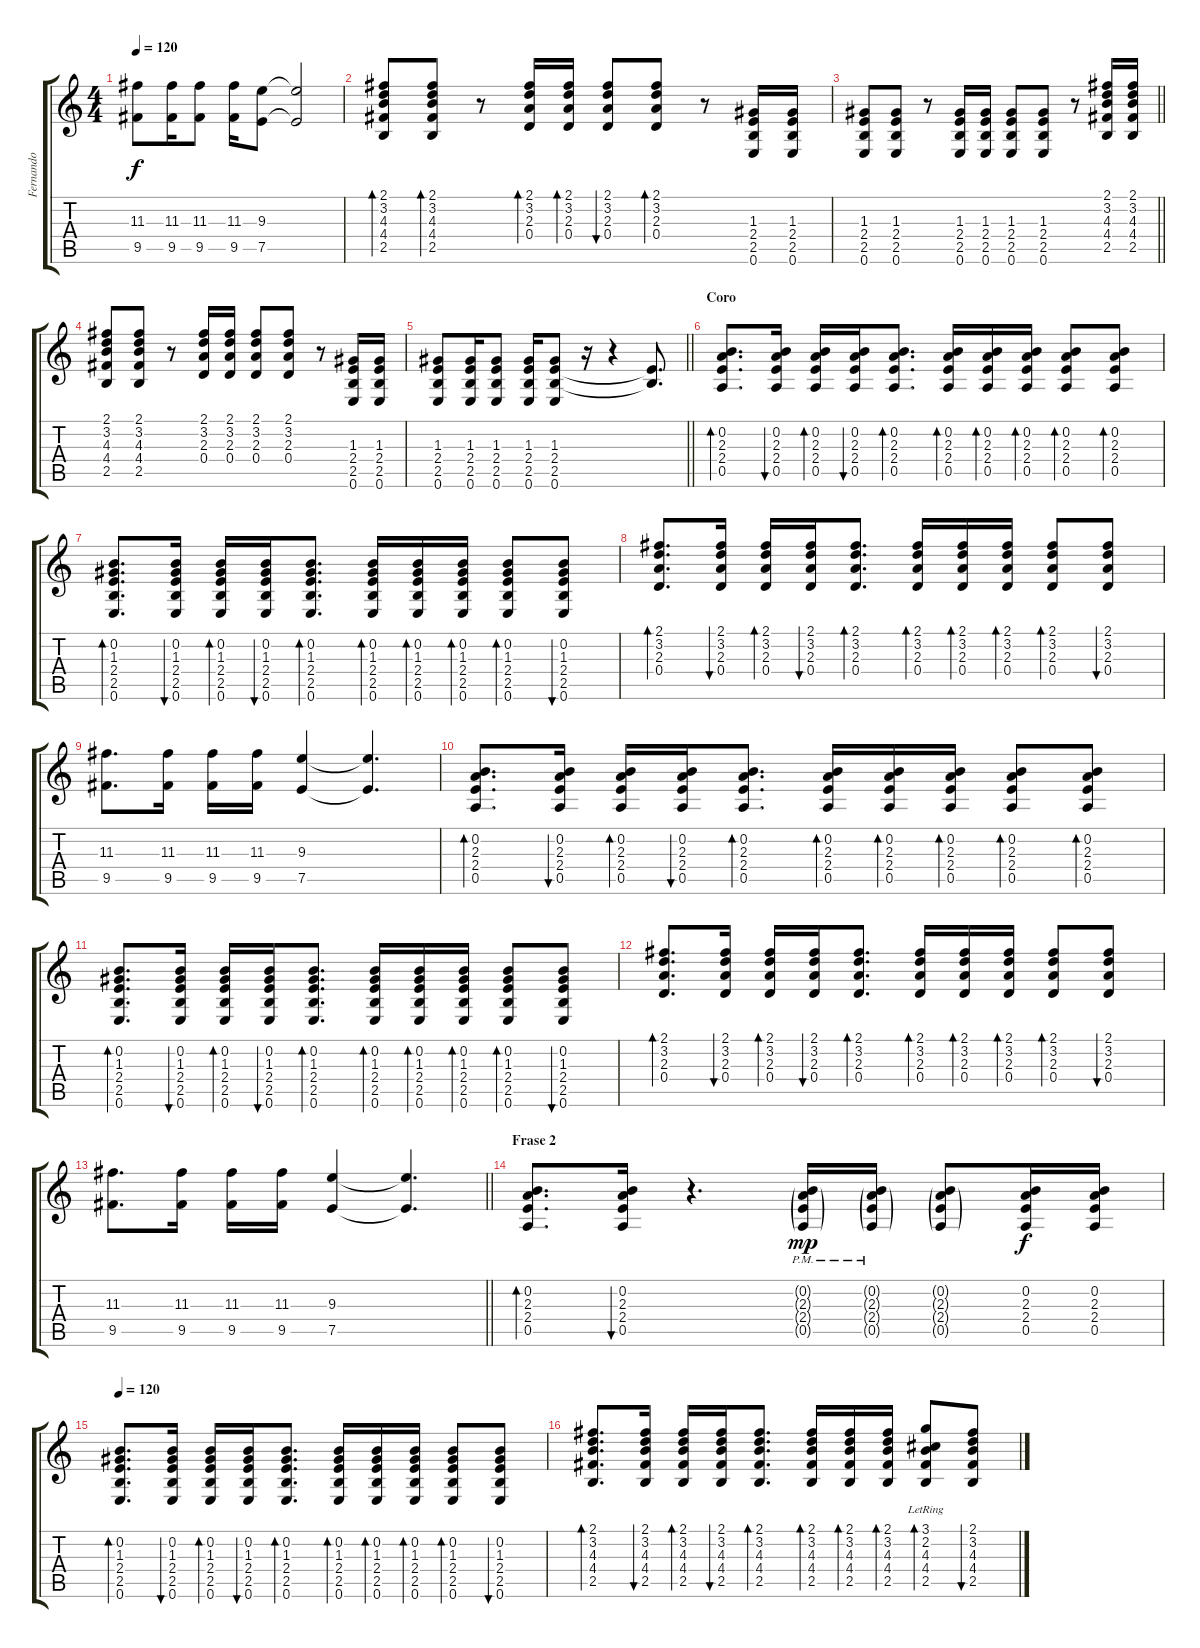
\track ("Fernando" "Fernando") {instrument acousticguitarsteel}
\staff {score tabs}
\tuning (E4 B3 G3 D3 A2 E2) {hide}
\ts (4 4)
\tempo 120
\clef g2
\ks c
(11.3 9.5).8{dy f} (11.3 9.5).16 (11.3 9.5).8 (11.3 9.5).16 (9.3 7.5).8 (9.3{t} 7.5{t}).2 |
(2.1 3.2 4.3 4.4 2.5).8{bd 60} (2.1 3.2 4.3 4.4 2.5).8{bd 60} r.8 (2.1 3.2 2.3 0.4).16{bd 60} (2.1 3.2 2.3 0.4).16{bd 60} (2.1 3.2 2.3 0.4).8{bu 60} (2.1 3.2 2.3 0.4).8{bd 60} r.8 (1.3 2.4 2.5 0.6).16 (1.3 2.4 2.5 0.6).16 |
\barLineRight lightlight
(1.3 2.4 2.5 0.6).8 (1.3 2.4 2.5 0.6).8 r.8 (1.3 2.4 2.5 0.6).16 (1.3 2.4 2.5 0.6).16 (1.3 2.4 2.5 0.6).8 (1.3 2.4 2.5 0.6).8 r.8 (2.1 3.2 4.3 4.4 2.5).16 (2.1 3.2 4.3 4.4 2.5).16 |
(2.1 3.2 4.3 4.4 2.5).8 (2.1 3.2 4.3 4.4 2.5).8 r.8 (2.1 3.2 2.3 0.4).16 (2.1 3.2 2.3 0.4).16 (2.1 3.2 2.3 0.4).8 (2.1 3.2 2.3 0.4).8 r.8 (1.3 2.4 2.5 0.6).16 (1.3 2.4 2.5 0.6).16 |
\barLineRight lightlight
(1.3 2.4 2.5 0.6).8 (1.3 2.4 2.5 0.6).16 (1.3 2.4 2.5 0.6).8 (1.3 2.4 2.5 0.6).16 (1.3 2.4 2.5 0.6).8 r.16 r.4 (2.4{t} 2.5{t}).8{d} |
\section ("" "Coro")
(0.2 2.3 2.4 0.5).8{d bd 60} (0.2 2.3 2.4 0.5).16{bu 60} (0.2 2.3 2.4 0.5).16{bd 60} (0.2 2.3 2.4 0.5).16{bu 60} (0.2 2.3 2.4 0.5).8{d bd 60} (0.2 2.3 2.4 0.5).16{bd 60} (0.2 2.3 2.4 0.5).16{bd 60} (0.2 2.3 2.4 0.5).16{bd 60} (0.2 2.3 2.4 0.5).8{bd 60} (0.2 2.3 2.4 0.5).8{bd 60} |
(0.2 1.3 2.4 2.5 0.6).8{d bd 60} (0.2 1.3 2.4 2.5 0.6).16{bu 60} (0.2 1.3 2.4 2.5 0.6).16{bd 60} (0.2 1.3 2.4 2.5 0.6).16{bu 60} (0.2 1.3 2.4 2.5 0.6).8{d bd 60} (0.2 1.3 2.4 2.5 0.6).16{bd 60} (0.2 1.3 2.4 2.5 0.6).16{bd 60} (0.2 1.3 2.4 2.5 0.6).16{bd 60} (0.2 1.3 2.4 2.5 0.6).8{bd 60} (0.2 1.3 2.4 2.5 0.6).8{bu 60} |
(2.1 3.2 2.3 0.4).8{d bd 60} (2.1 3.2 2.3 0.4).16{bu 60} (2.1 3.2 2.3 0.4).16{bd 60} (2.1 3.2 2.3 0.4).16{bu 60} (2.1 3.2 2.3 0.4).8{d bd 60} (2.1 3.2 2.3 0.4).16{bd 60} (2.1 3.2 2.3 0.4).16{bd 60} (2.1 3.2 2.3 0.4).16{bd 60} (2.1 3.2 2.3 0.4).8{bd 60} (2.1 3.2 2.3 0.4).8{bu 60} |
(11.3 9.5).8{d} (11.3 9.5).16 (11.3 9.5).16 (11.3 9.5).16 (9.3 7.5).4 (9.3{t} 7.5{t}).4{d} |
(0.2 2.3 2.4 0.5).8{d bd 60} (0.2 2.3 2.4 0.5).16{bu 60} (0.2 2.3 2.4 0.5).16{bd 60} (0.2 2.3 2.4 0.5).16{bu 60} (0.2 2.3 2.4 0.5).8{d bd 60} (0.2 2.3 2.4 0.5).16{bd 60} (0.2 2.3 2.4 0.5).16{bd 60} (0.2 2.3 2.4 0.5).16{bd 60} (0.2 2.3 2.4 0.5).8{bd 60} (0.2 2.3 2.4 0.5).8{bd 60} |
(0.2 1.3 2.4 2.5 0.6).8{d bd 60} (0.2 1.3 2.4 2.5 0.6).16{bu 60} (0.2 1.3 2.4 2.5 0.6).16{bd 60} (0.2 1.3 2.4 2.5 0.6).16{bu 60} (0.2 1.3 2.4 2.5 0.6).8{d bd 60} (0.2 1.3 2.4 2.5 0.6).16{bd 60} (0.2 1.3 2.4 2.5 0.6).16{bd 60} (0.2 1.3 2.4 2.5 0.6).16{bd 60} (0.2 1.3 2.4 2.5 0.6).8{bd 60} (0.2 1.3 2.4 2.5 0.6).8{bu 60} |
(2.1 3.2 2.3 0.4).8{d bd 60} (2.1 3.2 2.3 0.4).16{bu 60} (2.1 3.2 2.3 0.4).16{bd 60} (2.1 3.2 2.3 0.4).16{bu 60} (2.1 3.2 2.3 0.4).8{d bd 60} (2.1 3.2 2.3 0.4).16{bd 60} (2.1 3.2 2.3 0.4).16{bd 60} (2.1 3.2 2.3 0.4).16{bd 60} (2.1 3.2 2.3 0.4).8{bd 60} (2.1 3.2 2.3 0.4).8{bu 60} |
\barLineRight lightlight
(11.3 9.5).8{d} (11.3 9.5).16 (11.3 9.5).16 (11.3 9.5).16 (9.3 7.5).4 (9.3{t} 7.5{t}).4{d} |
\section ("" "Frase 2")
(0.2 2.3 2.4 0.5).8{d bd 60} (0.2 2.3 2.4 0.5).16{bu 60} r.4{d} (0.2{g} 2.3{g} 2.4{g} 0.5{g pm}).16{dy mp} (0.2{g} 2.3{g} 2.4{g} 0.5{g pm}).16 (0.2{g} 2.3{g} 2.4{g} 0.5{g}).8 (0.2 2.3 2.4 0.5).16{dy f} (0.2 2.3 2.4 0.5).16 |
\tempo 120
(0.2 1.3 2.4 2.5 0.6).8{d bd 60} (0.2 1.3 2.4 2.5 0.6).16{bu 60} (0.2 1.3 2.4 2.5 0.6).16{bd 60} (0.2 1.3 2.4 2.5 0.6).16{bu 60} (0.2 1.3 2.4 2.5 0.6).8{d bd 60} (0.2 1.3 2.4 2.5 0.6).16{bd 60} (0.2 1.3 2.4 2.5 0.6).16{bd 60} (0.2 1.3 2.4 2.5 0.6).16{bd 60} (0.2 1.3 2.4 2.5 0.6).8{bd 60} (0.2 1.3 2.4 2.5 0.6).8{bu 60} |
(2.1 3.2 4.3 4.4 2.5).8{d bd 60} (2.1 3.2 4.3 4.4 2.5).16{bu 60} (2.1 3.2 4.3 4.4 2.5).16{bd 60} (2.1 3.2 4.3 4.4 2.5).16{bu 60} (2.1 3.2 4.3 4.4 2.5).8{d bd 60} (2.1 3.2 4.3 4.4 2.5).16{bd 60} (2.1 3.2 4.3 4.4 2.5).16{bd 60} (2.1 3.2 4.3 4.4 2.5).16{bd 60} (3.1{lr} 2.2 4.3 4.4 2.5).8{bd 60} (2.1 3.2 4.3 4.4 2.5).8{bu 60}
